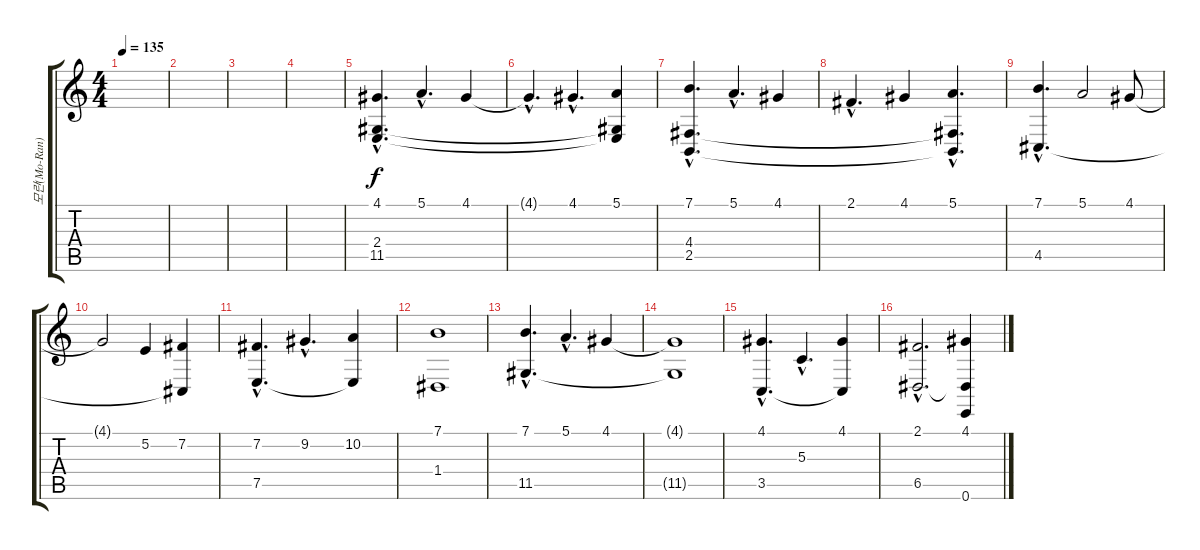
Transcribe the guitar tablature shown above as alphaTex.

\track ("모란(Mo-Ran)" "모란(Mo-Ran)") {instrument stringensemble1}
\staff {score tabs}
\tuning (E4 B3 G3 D3 A2 E2) {hide}
\ts (4 4)
\tempo 135
\clef g2
\ks c
|
|
|
|
(4.1{hac} 2.4{hac} 11.5{hac}).4{d} 5.1{hac}.4{d} 4.1.4 |
4.1{hac t}.4{d} 4.1{hac}.4{d} (5.1 2.4{t} 11.5{t}).4 |
(7.1{hac} 4.4{hac} 2.5{hac}).4{d} 5.1{hac}.4{d} 4.1.4 |
2.1{hac}.4{d} 4.1.4 (5.1{hac} 4.4{hac t} 2.5{hac t}).4{d} |
(7.1{hac} 4.5{hac}).4{d} 5.1.2 4.1.8 |
4.1{t}.2 5.2.4 (7.2 4.5{t}).4 |
(7.2{hac} 7.5{hac}).4{d} 9.2{hac}.4{d} (10.2 7.5{t}).4 |
(7.1 1.4).1 |
(7.1{hac} 11.5{hac}).4{d} 5.1{hac}.4{d} 4.1.4 |
(4.1{t} 11.5{t}).1 |
(4.1{hac} 3.5{hac}).4{d} 5.3{hac}.4{d} (4.1 3.5{t}).4 |
(2.1{hac} 6.5{hac}).2{d} (4.1 6.5{t} 0.6).4
